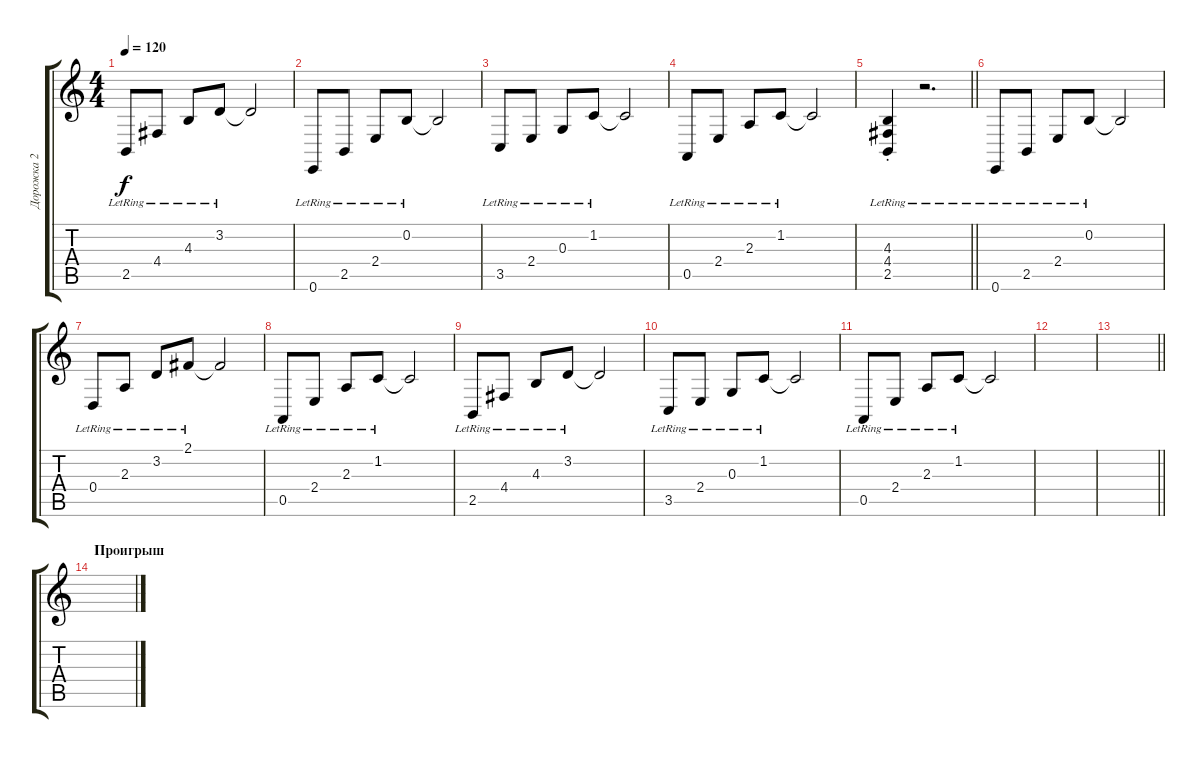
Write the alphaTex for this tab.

\track ("Дорожка 2" "Дорожка 2") {instrument electricgrandpiano}
\staff {score tabs}
\tuning (E4 B3 G3 D3 A2 E2) {hide}
\ts (4 4)
\tempo 120
\clef g2
\ks c
2.5{lr}.8{dy f} 4.4{lr}.8 4.3{lr}.8 3.2{lr}.8 3.2{t}.2 |
0.6{lr}.8 2.5{lr}.8 2.4{lr}.8 0.2{lr}.8 0.2{t}.2 |
3.5{lr}.8 2.4{lr}.8 0.3{lr}.8 1.2{lr}.8 1.2{t}.2 |
0.5{lr}.8 2.4{lr}.8 2.3{lr}.8 1.2{lr}.8 1.2{t}.2 |
\barLineRight lightlight
(4.3{st lr} 4.4{st lr} 2.5{st lr}).4 r.2{d} |
0.6{lr}.8 2.5{lr}.8 2.4{lr}.8 0.2{lr}.8 0.2{t}.2 |
0.4{lr}.8 2.3{lr}.8 3.2{lr}.8 2.1{lr}.8 2.1{t}.2 |
0.5{lr}.8 2.4{lr}.8 2.3{lr}.8 1.2{lr}.8 1.2{t}.2 |
2.5{lr}.8 4.4{lr}.8 4.3{lr}.8 3.2{lr}.8 3.2{t}.2 |
3.5{lr}.8 2.4{lr}.8 0.3{lr}.8 1.2{lr}.8 1.2{t}.2 |
0.5{lr}.8 2.4{lr}.8 2.3{lr}.8 1.2{lr}.8 1.2{t}.2 |
|
\barLineRight lightlight
|
\section ("" "Проигрыш")
